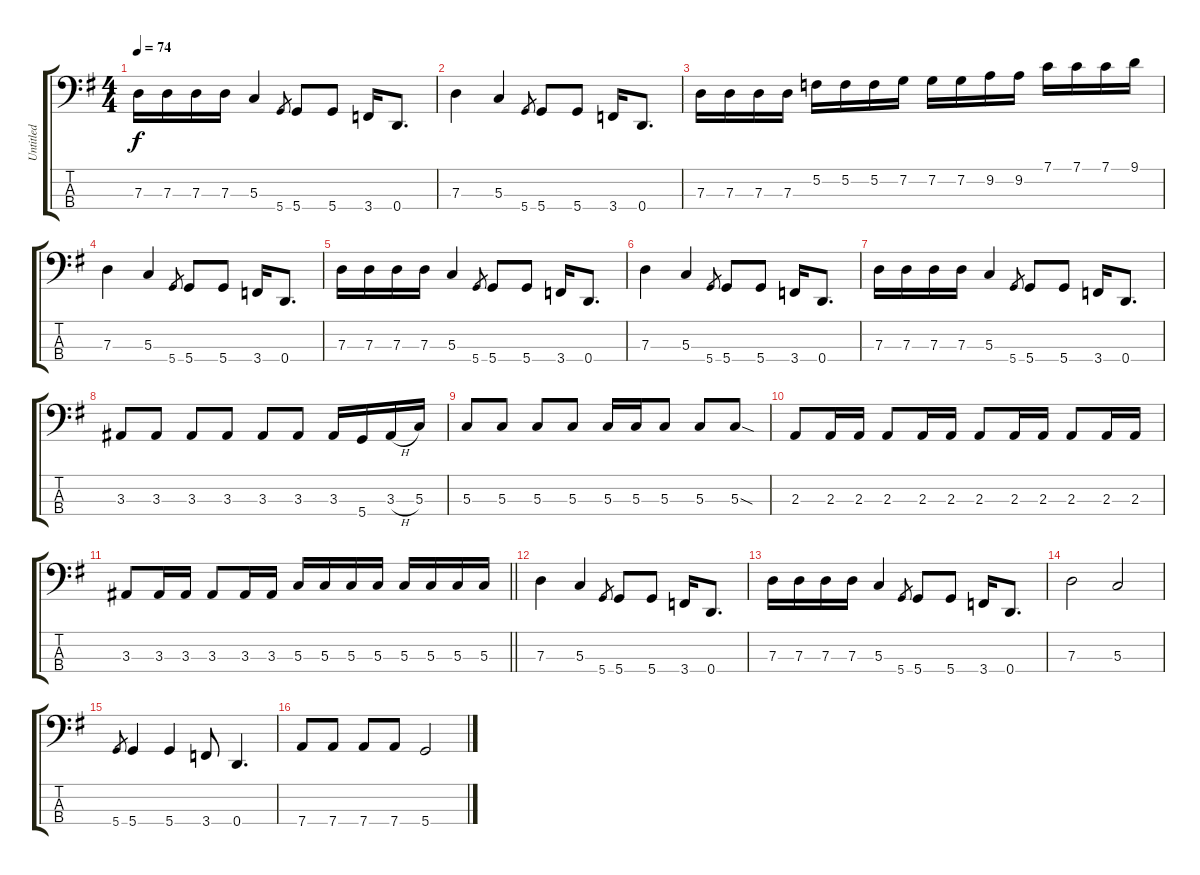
\track ("Untitled" "Untitled") {instrument electricbasspick}
\staff {score tabs}
\tuning (F2 C2 G1 D1) {hide}
\ts (4 4)
\tempo 74
\clef f4
\ks g
7.3.16{dy f} 7.3.16 7.3.16 7.3.16 5.3.4 5.4.8{gr} 5.4.8 5.4.8 3.4.16 0.4.8{d} |
7.3.4 5.3.4 5.4.8{gr} 5.4.8 5.4.8 3.4.16 0.4.8{d} |
7.3.16 7.3.16 7.3.16 7.3.16 5.2.16 5.2.16 5.2.16 7.2.16 7.2.16 7.2.16 9.2.16 9.2.16 7.1.16 7.1.16 7.1.16 9.1.16 |
7.3.4 5.3.4 5.4.8{gr} 5.4.8 5.4.8 3.4.16 0.4.8{d} |
7.3.16 7.3.16 7.3.16 7.3.16 5.3.4 5.4.8{gr} 5.4.8 5.4.8 3.4.16 0.4.8{d} |
7.3.4 5.3.4 5.4.8{gr} 5.4.8 5.4.8 3.4.16 0.4.8{d} |
7.3.16 7.3.16 7.3.16 7.3.16 5.3.4 5.4.8{gr} 5.4.8 5.4.8 3.4.16 0.4.8{d} |
3.3.8 3.3.8 3.3.8 3.3.8 3.3.8 3.3.8 3.3.16 5.4.16 3.3{h}.16 5.3.16 |
5.3.8 5.3.8 5.3.8 5.3.8 5.3.16 5.3.16 5.3.8 5.3.8 5.3{sod}.8 |
2.3.8 2.3.16 2.3.16 2.3.8 2.3.16 2.3.16 2.3.8 2.3.16 2.3.16 2.3.8 2.3.16 2.3.16 |
\barLineRight lightlight
3.3.8 3.3.16 3.3.16 3.3.8 3.3.16 3.3.16 5.3.16 5.3.16 5.3.16 5.3.16 5.3.16 5.3.16 5.3.16 5.3.16 |
7.3.4 5.3.4 5.4.8{gr} 5.4.8 5.4.8 3.4.16 0.4.8{d} |
7.3.16 7.3.16 7.3.16 7.3.16 5.3.4 5.4.8{gr} 5.4.8 5.4.8 3.4.16 0.4.8{d} |
7.3.2 5.3.2 |
5.4.8{gr} 5.4.4 5.4.4 3.4.8 0.4.4{d} |
7.4.8 7.4.8 7.4.8 7.4.8 5.4.2
